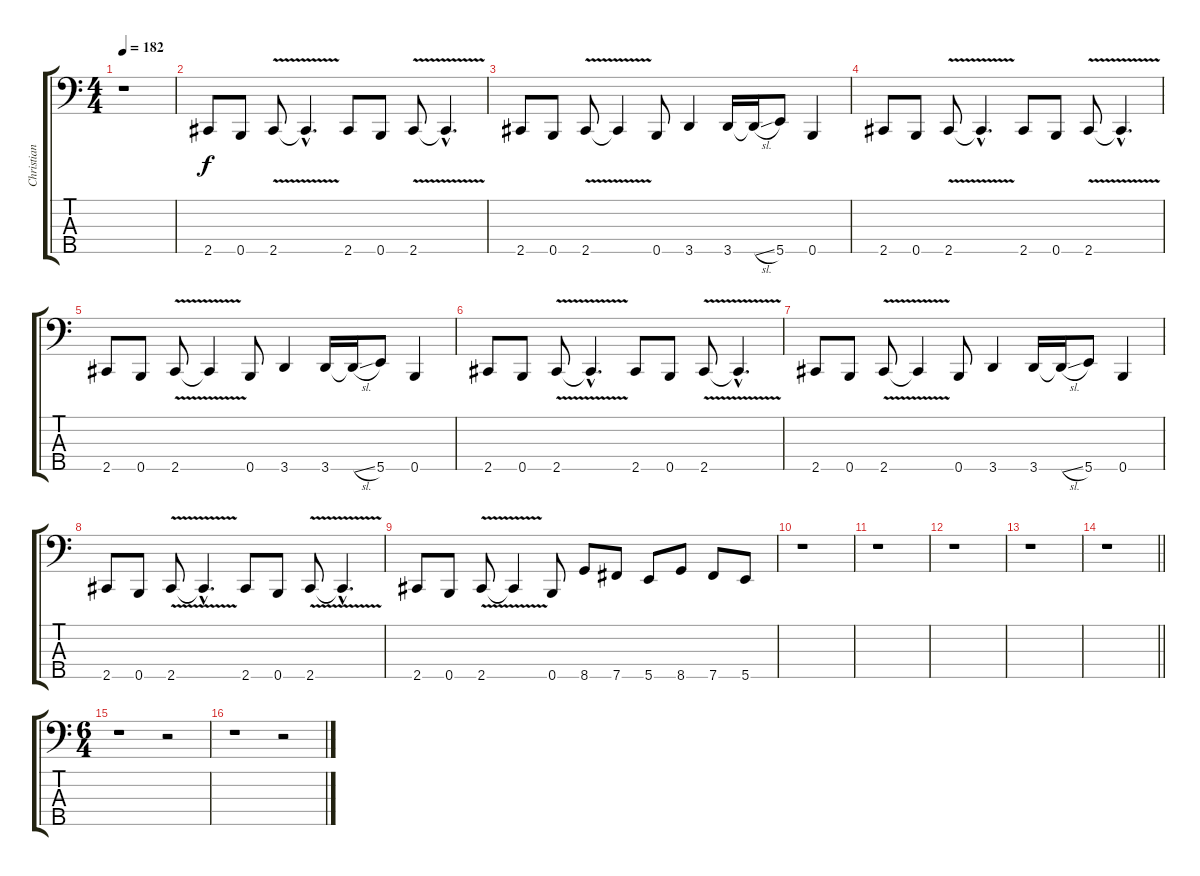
\track ("Christian Olde Wolbers" "Christian ") {instrument electricbasspick}
\staff {score tabs}
\tuning (A2 E2 B1 Gb1 B0) {hide}
\ts (4 4)
\tempo 182
\clef f4
\ks c
r.1{dy f} |
2.5.8 0.5.8 2.5{v}.8 2.5{v hac t}.4{d} 2.5.8 0.5.8 2.5{v}.8 2.5{v hac t}.4{d} |
2.5.8 0.5.8 2.5{v}.8 2.5{v t}.4 0.5.8 3.5.4 3.5.16 3.5{sl t}.16 5.5.8 0.5.4 |
2.5.8 0.5.8 2.5{v}.8 2.5{v hac t}.4{d} 2.5.8 0.5.8 2.5{v}.8 2.5{v hac t}.4{d} |
2.5.8 0.5.8 2.5{v}.8 2.5{v t}.4 0.5.8 3.5.4 3.5.16 3.5{sl t}.16 5.5.8 0.5.4 |
2.5.8 0.5.8 2.5{v}.8 2.5{v hac t}.4{d} 2.5.8 0.5.8 2.5{v}.8 2.5{v hac t}.4{d} |
2.5.8 0.5.8 2.5{v}.8 2.5{v t}.4 0.5.8 3.5.4 3.5.16 3.5{sl t}.16 5.5.8 0.5.4 |
2.5.8 0.5.8 2.5{v}.8 2.5{v hac t}.4{d} 2.5.8 0.5.8 2.5{v}.8 2.5{v hac t}.4{d} |
2.5.8 0.5.8 2.5{v}.8 2.5{v t}.4 0.5.8 8.5.8 7.5.8 5.5.8 8.5.8 7.5.8 5.5.8 |
r.1 |
r.1 |
r.1 |
r.1 |
\barLineRight lightlight
r.1 |
\ts (6 4)
r.1 r.2 |
r.1 r.2
